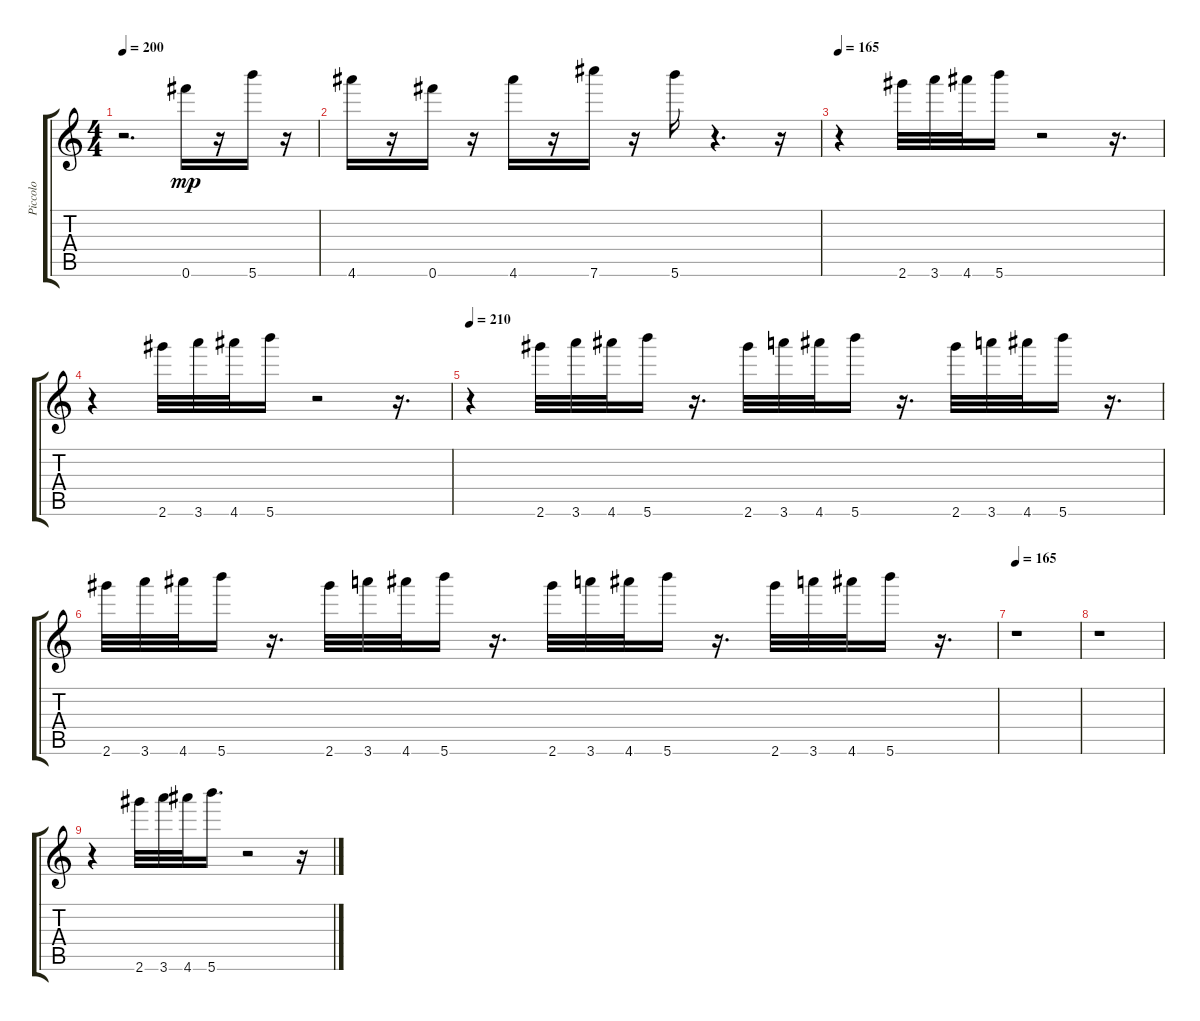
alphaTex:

\track ("Piccolo" "Piccolo") {instrument piccolo}
\staff {score tabs}
\tuning (Db6 D6 Eb6 E6 F6 Gb6) {hide}
\ts (4 4)
\tempo 200
\clef g2
\ks c
r.2{d dy mp} 0.6.16 r.16 5.6.16 r.16 |
4.6.16 r.16 0.6.16 r.16 4.6.16 r.16 7.6.16 r.16 5.6.16 r.4{d} r.16 |
\tempo 165
r.4 2.6.32 3.6.32 4.6.32 5.6.16 r.2 r.16{d} |
r.4 2.6.32 3.6.32 4.6.32 5.6.16 r.2 r.16{d} |
\tempo 210
r.4 2.6.32 3.6.32 4.6.32 5.6.16 r.16{d} 2.6.32 3.6.32 4.6.32 5.6.16 r.16{d} 2.6.32 3.6.32 4.6.32 5.6.16 r.16{d} |
2.6.32 3.6.32 4.6.32 5.6.16 r.16{d} 2.6.32 3.6.32 4.6.32 5.6.16 r.16{d} 2.6.32 3.6.32 4.6.32 5.6.16 r.16{d} 2.6.32 3.6.32 4.6.32 5.6.16 r.16{d} |
\tempo 165
r.1 |
r.1 |
r.4 2.6.32 3.6.32 4.6.32 5.6.16{d} r.2 r.16
